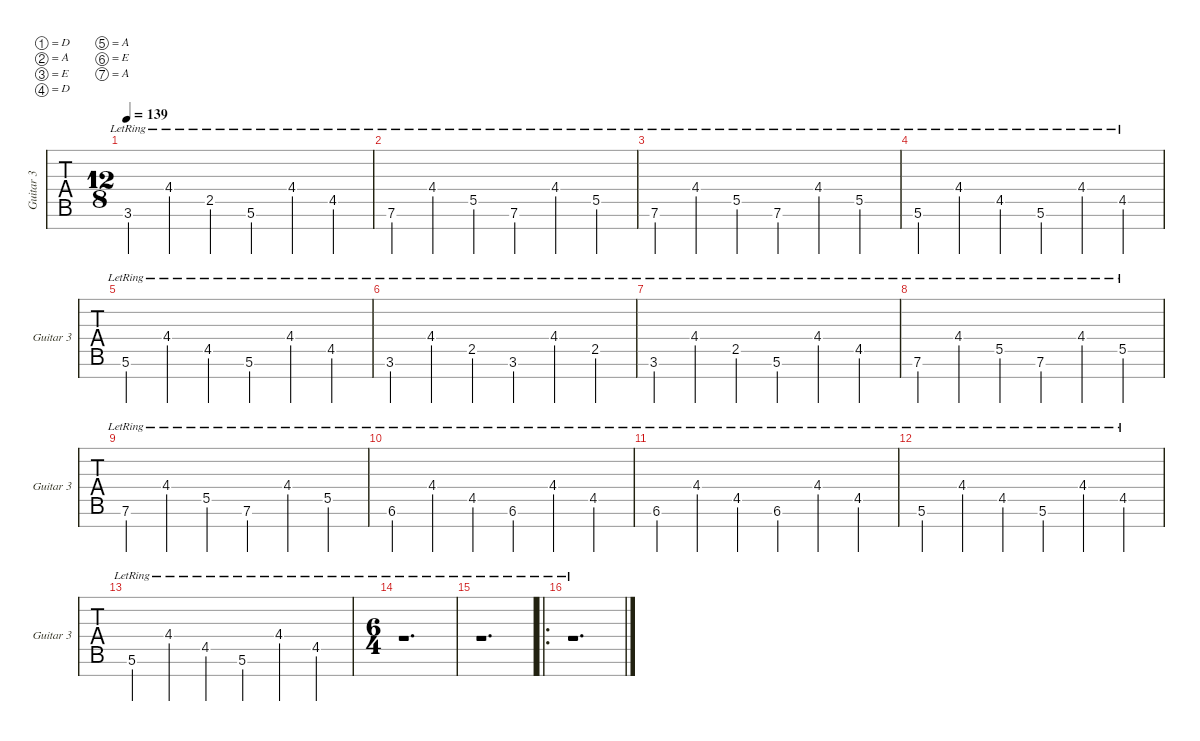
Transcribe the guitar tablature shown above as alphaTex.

\defaultSystemsLayout 4
\hideDynamics
\bracketExtendMode nobrackets
\singleTrackTrackNamePolicy allsystems
\multiTrackTrackNamePolicy allsystems
\firstSystemTrackNameMode fullname
\otherSystemsTrackNameMode fullname
\otherSystemsTrackNameOrientation horizontal
\track ("Guitar 3" "Guitar 3") {instrument overdrivenguitar}
\staff {tabs}
\tuning (D4 A3 E3 D3 A2 E2 A1)
\ts (12 8)
\tempo 139
\clef g2
\ks c
3.6{lr}.4{dy mf} 4.4{lr}.4 2.5{lr}.4 5.6{lr}.4 4.4{lr}.4 4.5{lr}.4 |
7.6{lr}.4 4.4{lr}.4 5.5{lr}.4 7.6{lr}.4 4.4{lr}.4 5.5{lr}.4 |
7.6{lr}.4 4.4{lr}.4 5.5{lr}.4 7.6{lr}.4 4.4{lr}.4 5.5{lr}.4 |
5.6{lr}.4 4.4{lr}.4 4.5{lr}.4 5.6{lr}.4 4.4{lr}.4 4.5{lr}.4 |
5.6{lr}.4 4.4{lr}.4 4.5{lr}.4 5.6{lr}.4 4.4{lr}.4 4.5{lr}.4 |
3.6{lr}.4 4.4{lr}.4 2.5{lr}.4 3.6{lr}.4 4.4{lr}.4 2.5{lr}.4 |
3.6{lr}.4 4.4{lr}.4 2.5{lr}.4 5.6{lr}.4 4.4{lr}.4 4.5{lr}.4 |
7.6{lr}.4 4.4{lr}.4 5.5{lr}.4 7.6{lr}.4 4.4{lr}.4 5.5{lr}.4 |
7.6{lr}.4 4.4{lr}.4 5.5{lr}.4 7.6{lr}.4 4.4{lr}.4 5.5{lr}.4 |
6.6{lr}.4 4.4{lr}.4 4.5{lr}.4 6.6{lr}.4 4.4{lr}.4 4.5{lr}.4 |
6.6{lr}.4 4.4{lr}.4 4.5{lr}.4 6.6{lr}.4 4.4{lr}.4 4.5{lr}.4 |
5.6{lr}.4 4.4{lr}.4 4.5{lr}.4 5.6{lr}.4 4.4{lr}.4 4.5{lr}.4 |
5.6{lr}.4 4.4{lr}.4 4.5{lr}.4 5.6{lr}.4 4.4{lr}.4 4.5{lr}.4 |
\ts (6 4)
r.1{d} |
r.1{d} |
\ro
r.1{d}
